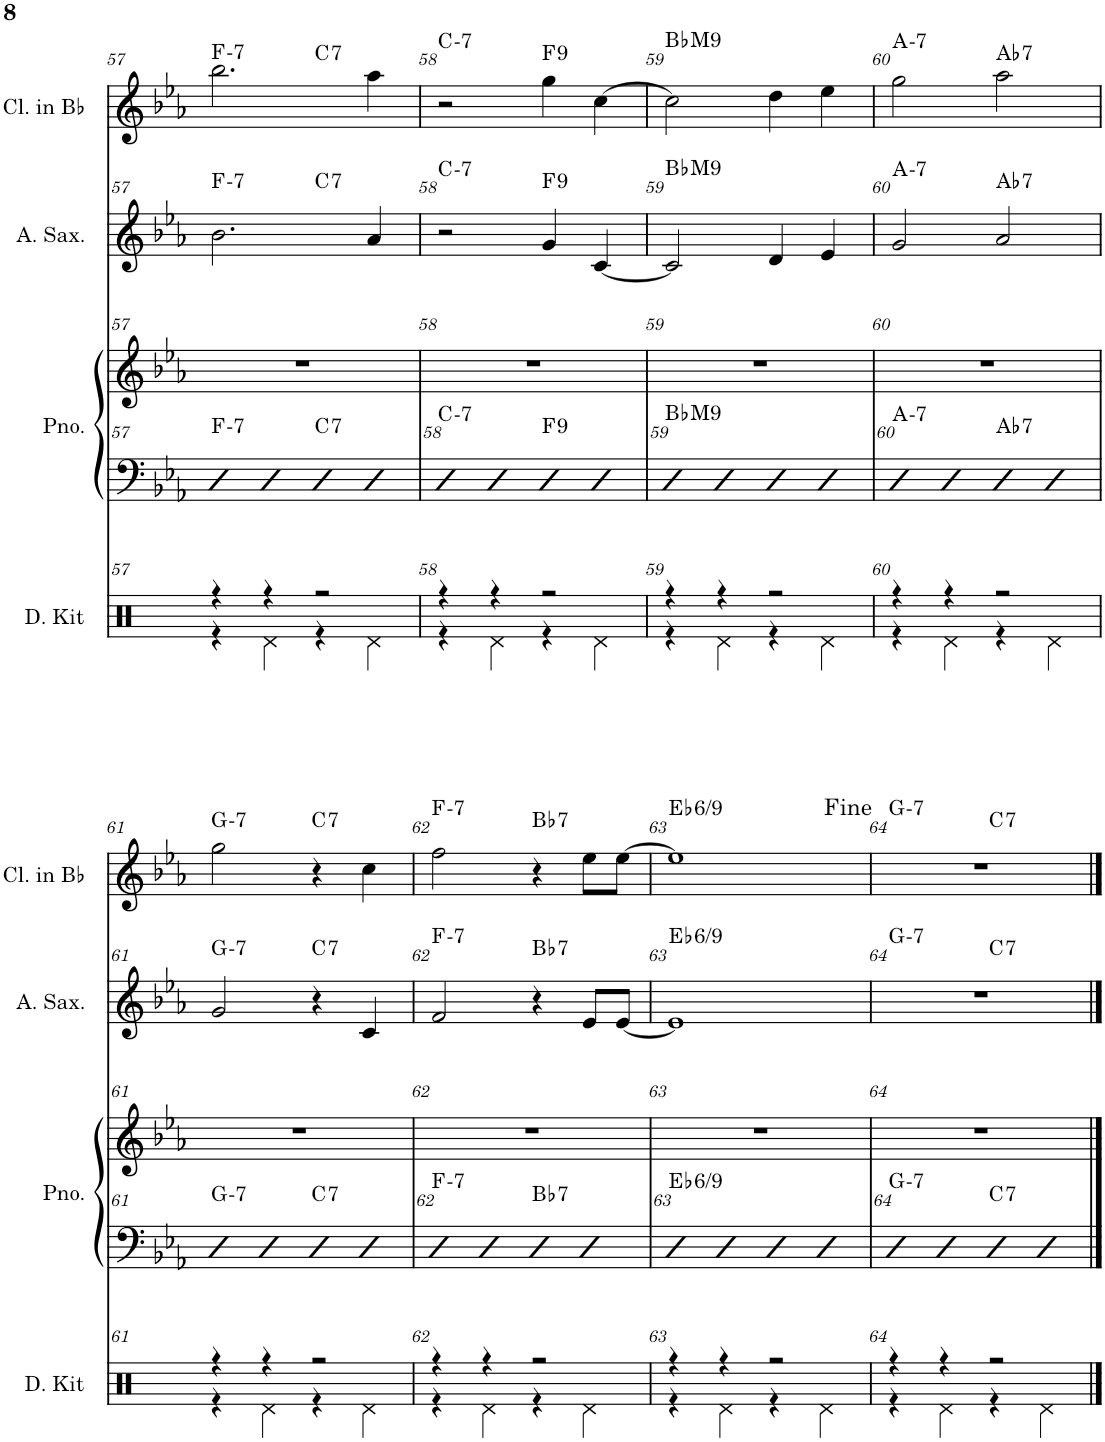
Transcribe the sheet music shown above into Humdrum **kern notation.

**kern	**kern	**kern	**harte	**kern	**harte	**kern	**harte
*part4	*part3	*part3	*part3	*part2	*part2	*part1	*part1
*staff5	*staff4	*staff3	*	*staff2	*	*staff1	*
*I"Drum Kit	*I"Piano	*	*	*I"Alto Saxophone	*	*I"Clarinet in Bb	*
*I'D. Kit	*I'Pno.	*	*	*I'A. Sax.	*	*I'Cl. in Bb	*
!!LO:PB:g=z
*clefX	*clefF4	*clefG2	*	*clefG2	*	*clefG2	*
*	*	*	*	*Trd5c9	*	*Trd1c2	*
*k[]	*k[b-e-a-]	*k[b-e-a-]	*	*k[b-e-a-]	*	*k[b-e-a-]	*
*M4/4	*M4/4	*M4/4	*	*M4/4	*	*M4/4	*
=57	=57	=57	=57	=57	=57	=57	=57
*^	*	*	*	*	*	*	*
!	!	!	!	!LO:H:kt=7	!	!LO:H:kt=7	!	!LO:H:kt=7
*	*	*	*^	*	*^	*	*^	*
4r	4r	4D	1r	2ryy	F:min7	2.b-\	2ryy	F:min7	2.bb-\	2ryy	F:min7
4r	4Rd\	4D	.	.	.	.	.	.	.	.	.
!	!	!	!	!	!LO:H:kt=7	!	!	!LO:H:kt=7	!	!	!LO:H:kt=7
2r	4r	4D	.	2ryy	C:7	.	2ryy	C:7	.	2ryy	C:7
.	4Rd\	4D	.	.	.	4a-/	.	.	4aa-\	.	.
=58	=58	=58	=58	=58	=58	=58	=58	=58	=58	=58	=58
!	!	!	!	!	!LO:H:kt=7	!	!	!LO:H:kt=7	!	!	!LO:H:kt=7
*	*	*	*	*	*	*v	*v	*	*	*	*
*	*	*	*	*	*	*	*	*v	*v	*
4r	4r	4D	1r	2ryy	C:min7	2r	C:min7	2r	C:min7
4r	4Rd\	4D	.	.	.	.	.	.	.
!	!	!	!	!	!LO:H:kt=9	!	!LO:H:kt=9	!	!LO:H:kt=9
2r	4r	4D	.	2ryy	F:9	4g/	F:9	4gg\	F:9
.	4Rd\	4D	.	.	.	[4c/	.	[4cc\	.
=59	=59	=59	=59	=59	=59	=59	=59	=59	=59
!	!	!	!	!	!LO:H:kt=M9	!	!LO:H:kt=M9	!	!LO:H:kt=M9
*	*	*	*v	*v	*	*	*	*	*
4r	4r	4D	1r	Bb:maj9	2c/]	Bb:maj9	2cc\]	Bb:maj9
4r	4Rd\	4D	.	.	.	.	.	.
2r	4r	4D	.	.	4d/	.	4dd\	.
.	4Rd\	4D	.	.	4e-/	.	4ee-\	.
=60	=60	=60	=60	=60	=60	=60	=60	=60
!	!	!	!	!LO:H:kt=7	!	!LO:H:kt=7	!	!LO:H:kt=7
*	*	*	*^	*	*	*	*	*
4r	4r	4D	1r	2ryy	A:min7	2g/	A:min7	2gg\	A:min7
4r	4Rd\	4D	.	.	.	.	.	.	.
!	!	!	!	!	!LO:H:kt=7	!	!LO:H:kt=7	!	!LO:H:kt=7
2r	4r	4D	.	2ryy	Ab:7	2a-/	Ab:7	2aa-\	Ab:7
.	4Rd\	4D	.	.	.	.	.	.	.
!!LO:LB:g=z
=61	=61	=61	=61	=61	=61	=61	=61	=61	=61
!	!	!	!	!	!LO:H:kt=7	!	!LO:H:kt=7	!	!LO:H:kt=7
4r	4r	4D	1r	2ryy	G:min7	2g/	G:min7	2gg\	G:min7
4r	4Rd\	4D	.	.	.	.	.	.	.
!	!	!	!	!	!LO:H:kt=7	!	!LO:H:kt=7	!	!LO:H:kt=7
2r	4r	4D	.	2ryy	C:7	4r	C:7	4r	C:7
.	4Rd\	4D	.	.	.	4c/	.	4cc\	.
=62	=62	=62	=62	=62	=62	=62	=62	=62	=62
!	!	!	!	!	!LO:H:kt=7	!	!LO:H:kt=7	!	!LO:H:kt=7
4r	4r	4D	1r	2ryy	F:min7	2f/	F:min7	2ff\	F:min7
4r	4Rd\	4D	.	.	.	.	.	.	.
!	!	!	!	!	!LO:H:kt=7	!	!LO:H:kt=7	!	!LO:H:kt=7
2r	4r	4D	.	2ryy	Bb:7	4r	Bb:7	4r	Bb:7
.	4Rd\	4D	.	.	.	8e-/L	.	8ee-\L	.
.	.	.	.	.	.	[8e-/J	.	[8ee-\J	.
=63	=63	=63	=63	=63	=63	=63	=63	=63	=63
!	!	!	!	!	!LO:H:kt=/6	!	!LO:H:kt=/6	!	!LO:H:kt=/6
*	*	*	*v	*v	*	*	*	*	*
4r	4r	4D	1r	Eb:maj6(9)	1e-]	Eb:maj6(9)	1ee-]	Eb:maj6(9)
4r	4Rd\	4D	.	.	.	.	.	.
2r	4r	4D	.	.	.	.	.	.
.	4Rd\	4D	.	.	.	.	.	.
=64	=64	=64	=64	=64	=64	=64	=64	=64
!	!	!	!	!LO:H:kt=7	!	!LO:H:kt=7	!	!LO:H:kt=7
*	*	*	*^	*	*^	*	*^	*
4r	4r	4D	1r	2ryy	G:min7	1r	2ryy	G:min7	1r	2ryy	G:min7
4r	4Rd\	4D	.	.	.	.	.	.	.	.	.
!	!	!	!	!	!LO:H:kt=7	!	!	!LO:H:kt=7	!	!	!LO:H:kt=7
2r	4r	4D	.	2ryy	C:7	.	2ryy	C:7	.	2ryy	C:7
.	4Rd\	4D	.	.	.	.	.	.	.	.	.
*	*	*	*v	*v	*	*	*	*	*v	*v	*
*v	*v	*	*	*	*v	*v	*	*	*
==	==	==	==	==	==	==	==
*-	*-	*-	*-	*-	*-	*-	*-
